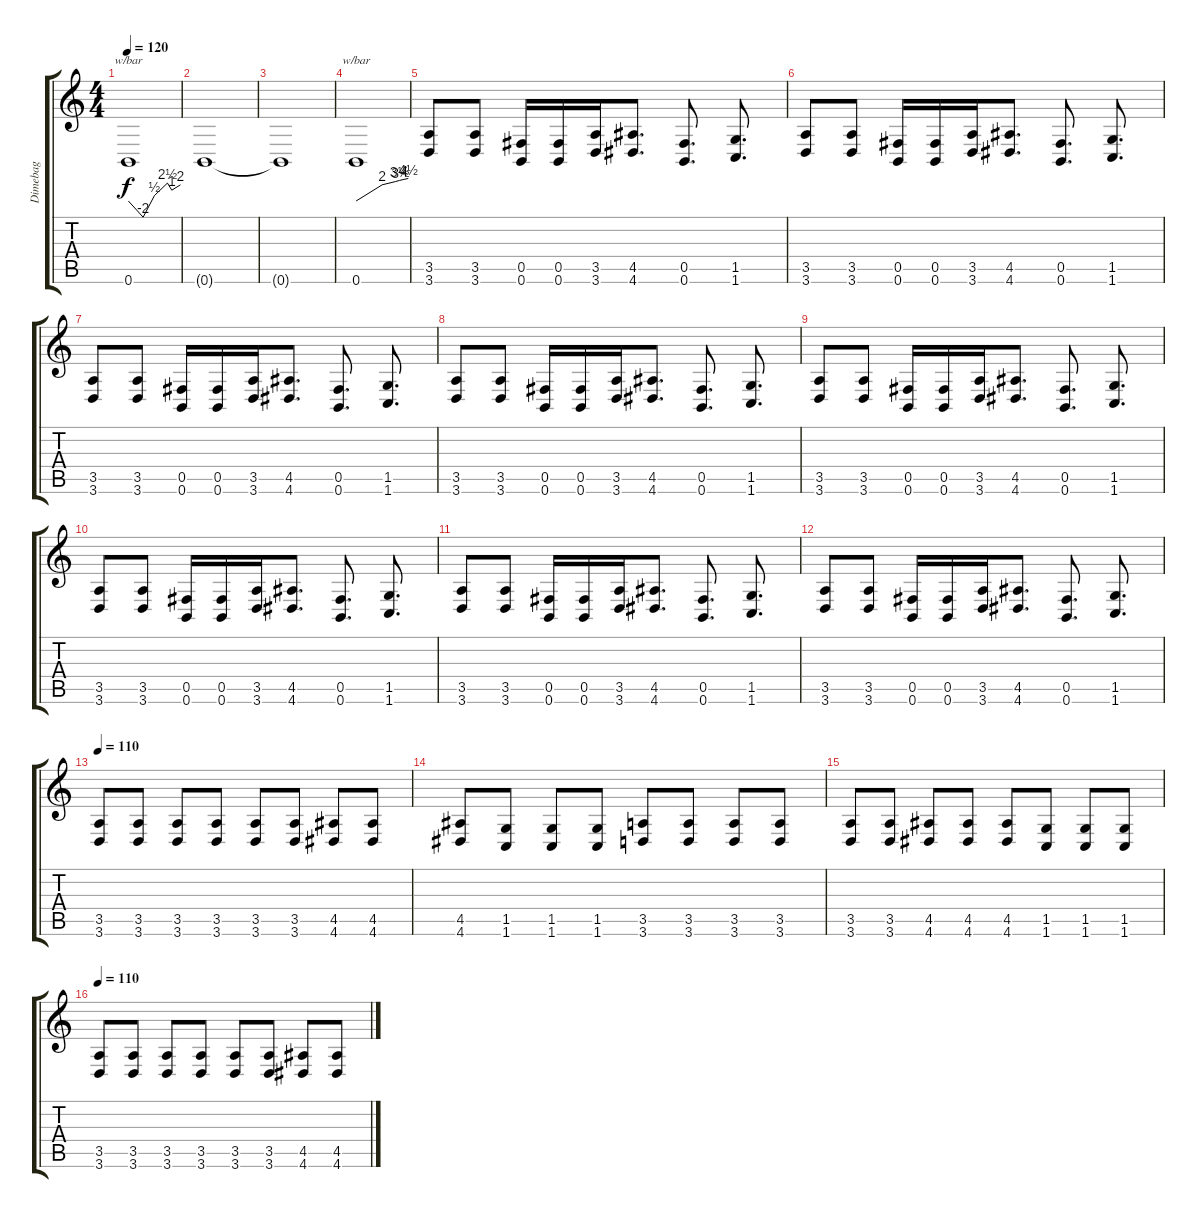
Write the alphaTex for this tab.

\track ("Dimebag" "Dimebag") {instrument overdrivenguitar}
\staff {score tabs}
\tuning (Db4 Ab3 E3 B2 Gb2 B1) {hide}
\ts (4 4)
\tempo 120
\clef g2
\ks c
0.6.1{tbe (custom default 0 0 17 -8 30 2 45 10 50 4 60 8) dy f} |
0.6{t}.1 |
0.6{t}.1 |
0.6.1{tbe (custom default 0 0 30 8 45 12 50 14 55 16 60 18)} |
(3.5 3.6).8 (3.5 3.6).8 (0.5 0.6).16 (0.5 0.6).16 (3.5 3.6).16 (4.5 4.6).8{d} (0.5 0.6).8{d} (1.5 1.6).8{d} |
(3.5 3.6).8 (3.5 3.6).8 (0.5 0.6).16 (0.5 0.6).16 (3.5 3.6).16 (4.5 4.6).8{d} (0.5 0.6).8{d} (1.5 1.6).8{d} |
(3.5 3.6).8 (3.5 3.6).8 (0.5 0.6).16 (0.5 0.6).16 (3.5 3.6).16 (4.5 4.6).8{d} (0.5 0.6).8{d} (1.5 1.6).8{d} |
(3.5 3.6).8 (3.5 3.6).8 (0.5 0.6).16 (0.5 0.6).16 (3.5 3.6).16 (4.5 4.6).8{d} (0.5 0.6).8{d} (1.5 1.6).8{d} |
(3.5 3.6).8 (3.5 3.6).8 (0.5 0.6).16 (0.5 0.6).16 (3.5 3.6).16 (4.5 4.6).8{d} (0.5 0.6).8{d} (1.5 1.6).8{d} |
(3.5 3.6).8 (3.5 3.6).8 (0.5 0.6).16 (0.5 0.6).16 (3.5 3.6).16 (4.5 4.6).8{d} (0.5 0.6).8{d} (1.5 1.6).8{d} |
(3.5 3.6).8 (3.5 3.6).8 (0.5 0.6).16 (0.5 0.6).16 (3.5 3.6).16 (4.5 4.6).8{d} (0.5 0.6).8{d} (1.5 1.6).8{d} |
(3.5 3.6).8 (3.5 3.6).8 (0.5 0.6).16 (0.5 0.6).16 (3.5 3.6).16 (4.5 4.6).8{d} (0.5 0.6).8{d} (1.5 1.6).8{d} |
\tempo 110
(3.5 3.6).8 (3.5 3.6).8 (3.5 3.6).8 (3.5 3.6).8 (3.5 3.6).8 (3.5 3.6).8 (4.5 4.6).8 (4.5 4.6).8 |
(4.5 4.6).8 (1.5 1.6).8 (1.5 1.6).8 (1.5 1.6).8 (3.5 3.6).8 (3.5 3.6).8 (3.5 3.6).8 (3.5 3.6).8 |
(3.5 3.6).8 (3.5 3.6).8 (4.5 4.6).8 (4.5 4.6).8 (4.5 4.6).8 (1.5 1.6).8 (1.5 1.6).8 (1.5 1.6).8 |
\tempo 110
(3.5 3.6).8 (3.5 3.6).8 (3.5 3.6).8 (3.5 3.6).8 (3.5 3.6).8 (3.5 3.6).8 (4.5 4.6).8 (4.5 4.6).8
